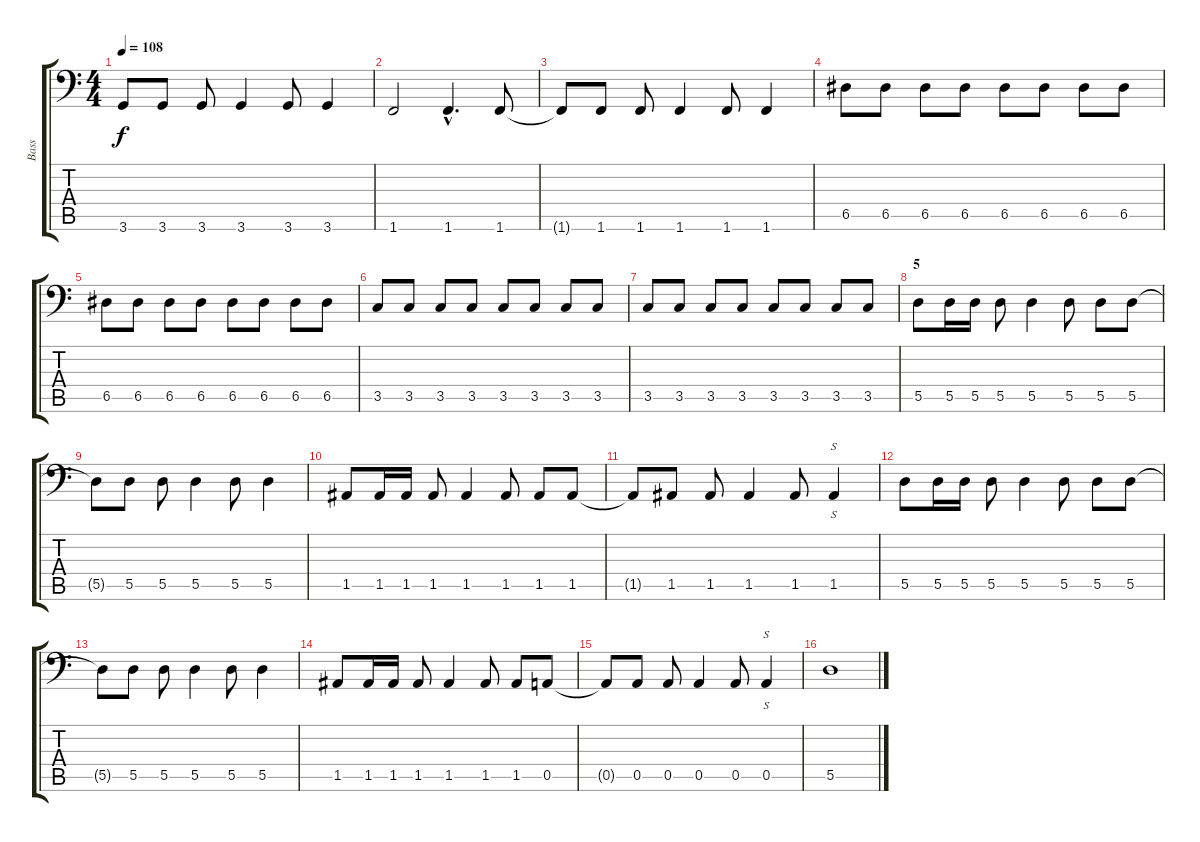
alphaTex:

\track ("Bass" "Bass") {instrument electricbassfinger}
\staff {score tabs}
\tuning (E3 B2 G2 D2 A1 E1) {hide}
\ts (4 4)
\tempo 108
\clef f4
\ks c
3.6{t}.8{dy f} 3.6.8 3.6.8 3.6.4 3.6.8 3.6.4 |
1.6.2 1.6{hac}.4{d} 1.6.8 |
1.6{t}.8 1.6.8 1.6.8 1.6.4 1.6.8 1.6.4 |
6.5.8 6.5.8 6.5.8 6.5.8 6.5.8 6.5.8 6.5.8 6.5.8 |
6.5.8 6.5.8 6.5.8 6.5.8 6.5.8 6.5.8 6.5.8 6.5.8 |
3.5.8 3.5.8 3.5.8 3.5.8 3.5.8 3.5.8 3.5.8 3.5.8 |
3.5.8 3.5.8 3.5.8 3.5.8 3.5.8 3.5.8 3.5.8 3.5.8 |
\section ("" "5")
5.5.8 5.5.16 5.5.16 5.5.8 5.5.4 5.5.8 5.5.8 5.5.8 |
5.5{t}.8 5.5.8 5.5.8 5.5.4 5.5.8 5.5.4 |
1.5.8 1.5.16 1.5.16 1.5.8 1.5.4 1.5.8 1.5.8 1.5.8 |
1.5{t}.8 1.5.8 1.5.8 1.5.4 1.5.8 1.5.4{s} |
5.5.8 5.5.16 5.5.16 5.5.8 5.5.4 5.5.8 5.5.8 5.5.8 |
5.5{t}.8 5.5.8 5.5.8 5.5.4 5.5.8 5.5.4 |
1.5.8 1.5.16 1.5.16 1.5.8 1.5.4 1.5.8 1.5.8 0.5.8 |
0.5{t}.8 0.5.8 0.5.8 0.5.4 0.5.8 0.5.4{s} |
5.5.1
